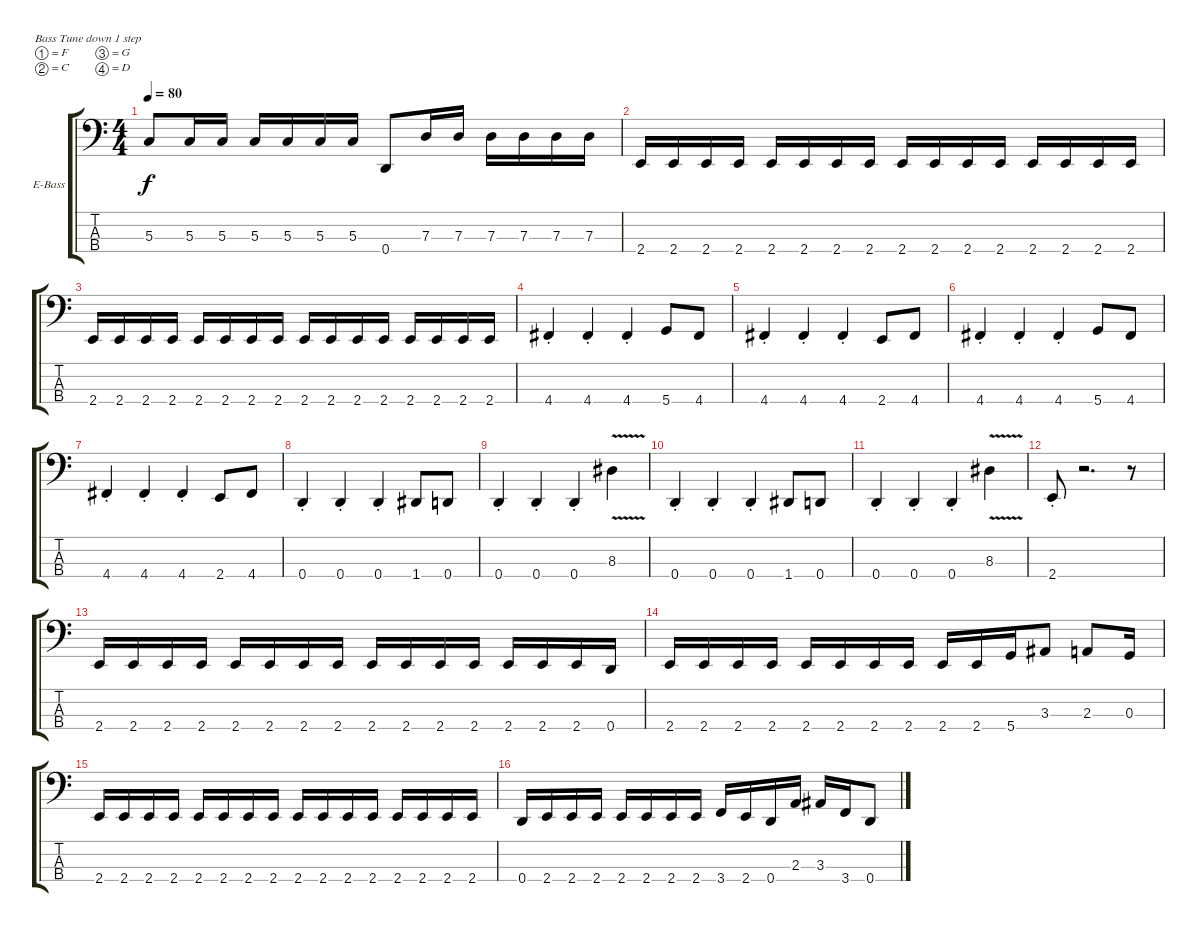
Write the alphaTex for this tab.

\defaultSystemsLayout 4
\bracketExtendMode groupsimilarinstruments
\firstSystemTrackNameOrientation horizontal
\otherSystemsTrackNameOrientation horizontal
\track ("Fitty Wienhold" "E-Bass") {instrument electricbassfinger}
\staff {score tabs}
\tuning (F2 C2 G1 D1)
\ts (4 4)
\tempo 80
\clef f4
\ks c
5.3.8{dy f} 5.3.16 5.3.16 5.3.16 5.3.16 5.3.16 5.3.16 0.4.8 7.3.16 7.3.16 7.3.16 7.3.16 7.3.16 7.3.16 |
2.4.16 2.4.16 2.4.16 2.4.16 2.4.16 2.4.16 2.4.16 2.4.16 2.4.16 2.4.16 2.4.16 2.4.16 2.4.16 2.4.16 2.4.16 2.4.16 |
2.4.16 2.4.16 2.4.16 2.4.16 2.4.16 2.4.16 2.4.16 2.4.16 2.4.16 2.4.16 2.4.16 2.4.16 2.4.16 2.4.16 2.4.16 2.4.16 |
4.4{st}.4 4.4{st}.4 4.4{st}.4 5.4.8 4.4.8 |
4.4{st}.4 4.4{st}.4 4.4{st}.4 2.4.8 4.4.8 |
4.4{st}.4 4.4{st}.4 4.4{st}.4 5.4.8 4.4.8 |
4.4{st}.4 4.4{st}.4 4.4{st}.4 2.4.8 4.4.8 |
0.4{st}.4 0.4{st}.4 0.4{st}.4 1.4.8 0.4.8 |
0.4{st}.4 0.4{st}.4 0.4{st}.4 8.3{v}.4 |
0.4{st}.4 0.4{st}.4 0.4{st}.4 1.4.8 0.4.8 |
0.4{st}.4 0.4{st}.4 0.4{st}.4 8.3{v}.4 |
2.4{st}.8 r.2{d} r.8 |
2.4.16 2.4.16 2.4.16 2.4.16 2.4.16 2.4.16 2.4.16 2.4.16 2.4.16 2.4.16 2.4.16 2.4.16 2.4.16 2.4.16 2.4.16 0.4.16 |
2.4.16 2.4.16 2.4.16 2.4.16 2.4.16 2.4.16 2.4.16 2.4.16 2.4.16 2.4.16 5.4.16 3.3.8 2.3.8 0.3.16 |
2.4.16 2.4.16 2.4.16 2.4.16 2.4.16 2.4.16 2.4.16 2.4.16 2.4.16 2.4.16 2.4.16 2.4.16 2.4.16 2.4.16 2.4.16 2.4.16 |
0.4.16 2.4.16 2.4.16 2.4.16 2.4.16 2.4.16 2.4.16 2.4.16 3.4.16 2.4.16 0.4.16 2.3.16 3.3.16 3.4.16 0.4.8
